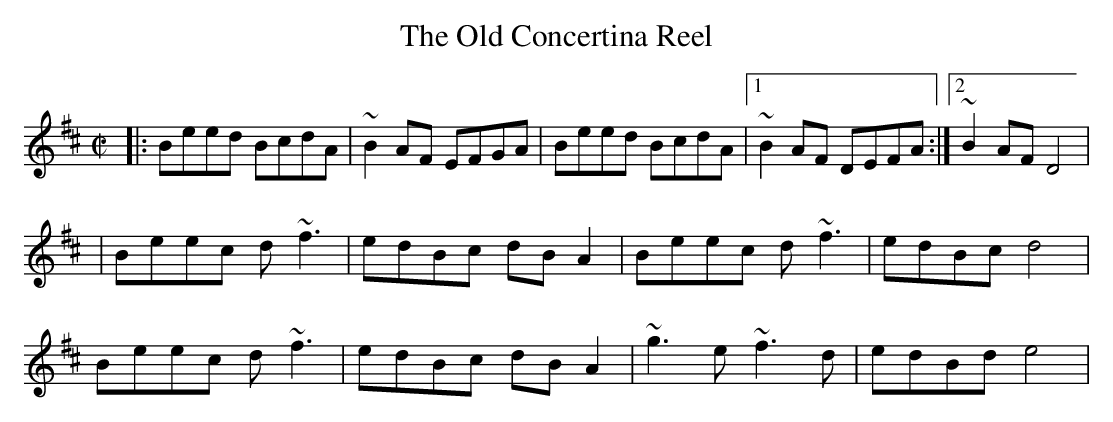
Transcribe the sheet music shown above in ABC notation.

X:1
T:Old Concertina Reel, The
M:C|
K:Edor
|: Beed BcdA | ~B2AF EFGA | Beed BcdA |1 ~B2AF DEFA :|2 ~B2AF D4 |
| Beec d~f3 | edBc dBA2 | Beec d~f3 | edBc d4 |
Beec d~f3 | edBc dBA2 | ~g3e ~f3d | edBd e4 |
